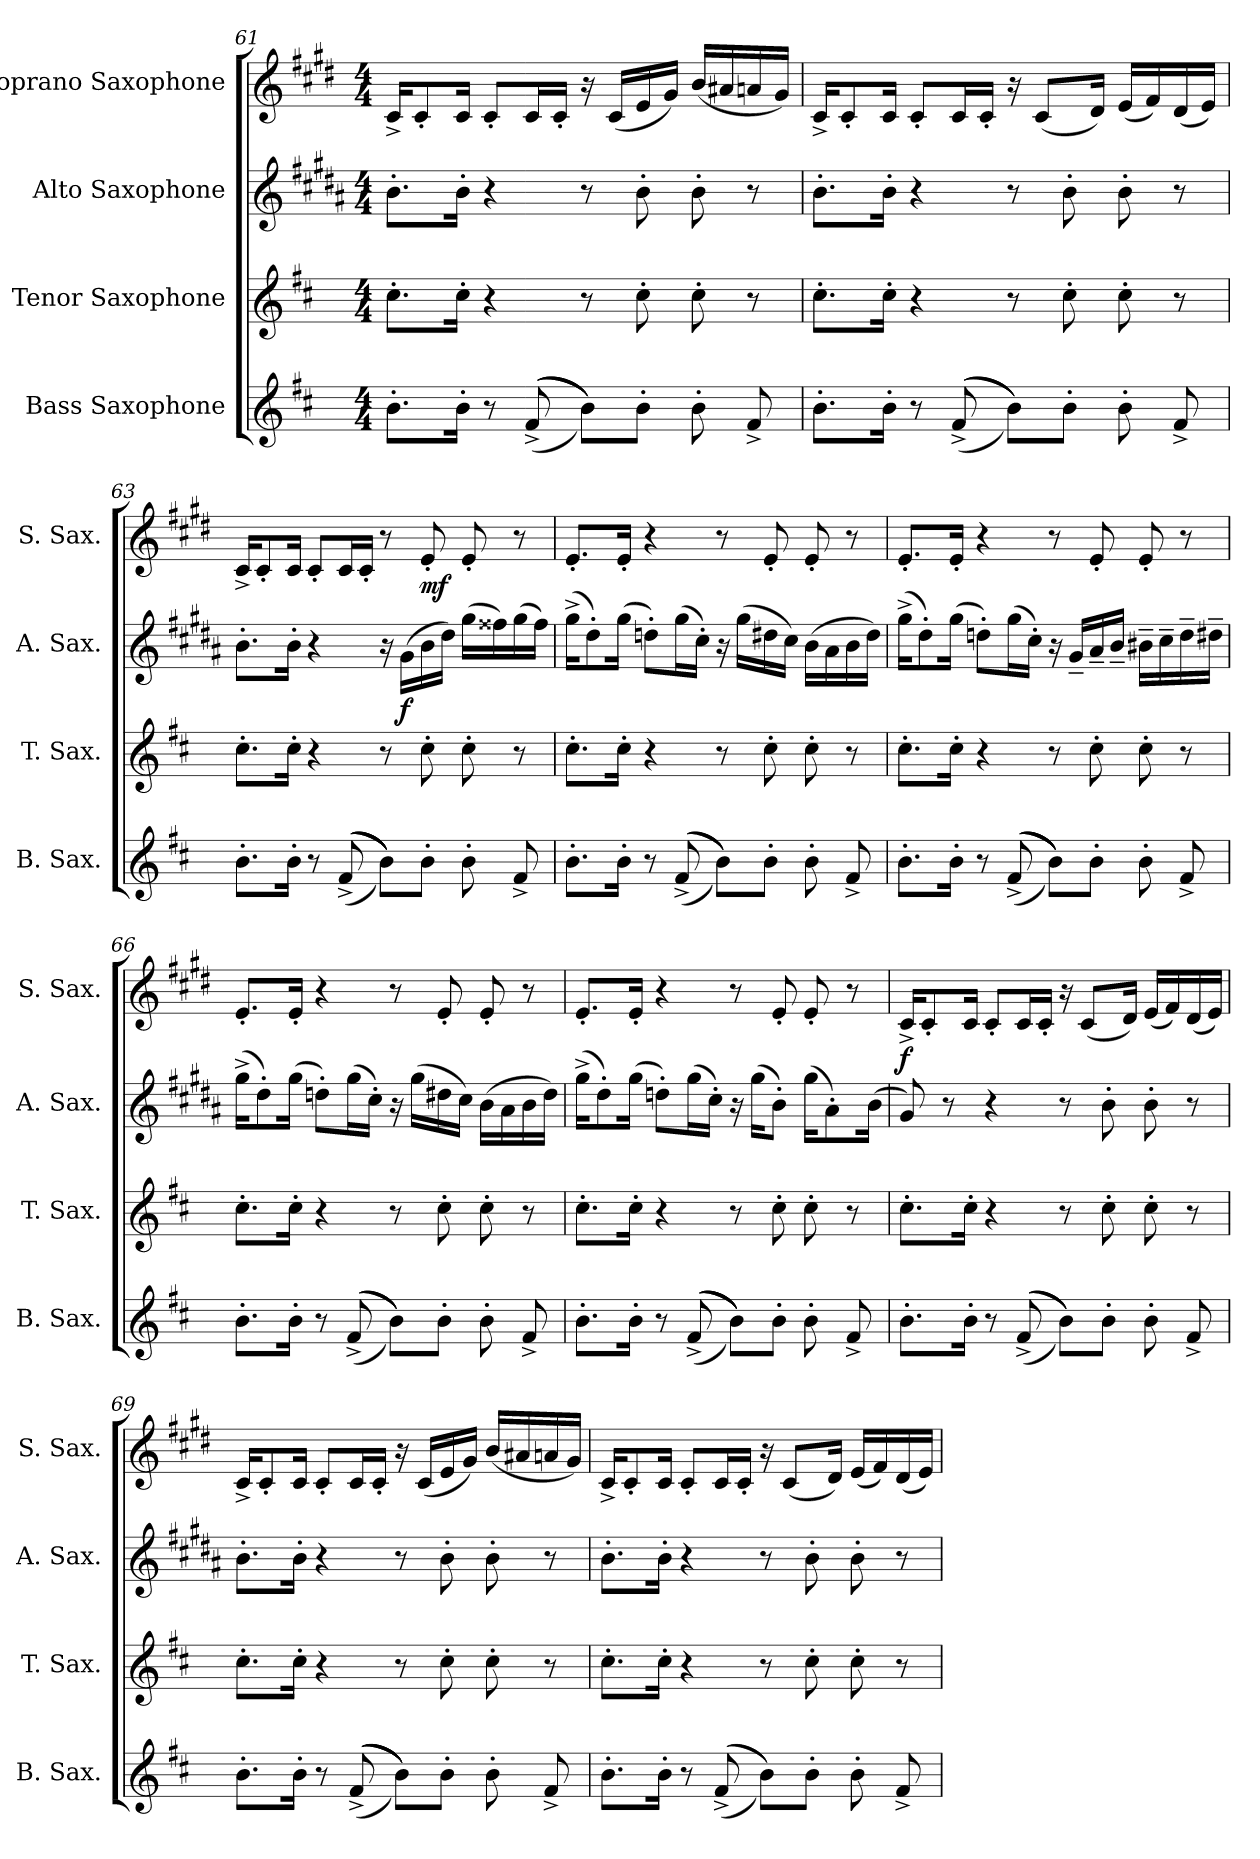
**kern	**kern	**kern	**dynam	**kern	**dynam
*part4	*part3	*part2	*part2	*part1	*part1
*staff4	*staff3	*staff2	*staff2	*staff1	*staff1
*I"Bass Saxophone	*I"Tenor Saxophone	*I"Alto Saxophone	*	*I"Soprano Saxophone	*
*I'B. Sax.	*I'T. Sax.	*I'A. Sax.	*	*I'S. Sax.	*
!!LO:LB:g=z
*clefG2	*clefG2	*clefG2	*	*clefG2	*
*ITrd15c26	*ITrd8c14	*ITrd5c9	*	*ITrd1c2	*
*k[f#c#]	*k[f#c#]	*k[f#c#]	*	*k[f#c#]	*
*M4/4	*M4/4	*M4/4	*	*M4/4	*
=61	=61	=61	=61	=61	=61
8.BB'\L	8.c#'\L	8.d'\L	.	16B^/KL	.
.	.	.	.	8B'/	.
16BB'\Jk	16c#'\Jk	16d'\Jk	.	16B/Jk	.
8r	4r	4r	.	8B'/L	.
(>(>(>(>(>8FF#^/	.	.	.	16B/L	.
.	.	.	.	16B'/JJ	.
8BB\L)))))	8r	8r	.	16r	.
.	.	.	.	(<16B/LL	.
8BB'\J	8c#'\	8d'\	.	16d/	.
.	.	.	.	16f#/JJ)	.
8BB'\	8c#'\	8d'\	.	(<16a/LL	.
.	.	.	.	16g#X/	.
8FF#^/	8r	8r	.	16gn/	.
.	.	.	.	16f#/JJ)	.
=62	=62	=62	=62	=62	=62
8.BB'\L	8.c#'\L	8.d'\L	.	16B^/KL	.
.	.	.	.	8B'/	.
16BB'\Jk	16c#'\Jk	16d'\Jk	.	16B/Jk	.
8r	4r	4r	.	8B'/L	.
(>(>(>(>8FF#^/	.	.	.	16B/L	.
.	.	.	.	16B'/JJ	.
8BB\L))))	8r	8r	.	16r	.
.	.	.	.	(<8B/L	.
8BB'\J	8c#'\	8d'\	.	.	.
.	.	.	.	16c#/Jk)	.
8BB'\	8c#'\	8d'\	.	(<16d/LL	.
.	.	.	.	16e/)	.
8FF#^/	8r	8r	.	(<16c#/	.
.	.	.	.	16d/JJ)	.
=63	=63	=63	=63	=63	=63
8.BB'\L	8.c#'\L	8.d'\L	.	16B^/KL	.
.	.	.	.	8B'/	.
16BB'\Jk	16c#'\Jk	16d'\Jk	.	16B/Jk	.
8r	4r	4r	.	8B'/L	.
(>(>(>(>(>8FF#^/	.	.	.	16B/L	.
.	.	.	.	16B'/JJ	.
8BB\L)))))	8r	16r	.	8r	.
!	!	!	!LO:DY:b	!	!
.	.	(>16B\LL	f	.	.
!	!	!	!	!	!LO:DY:b
8BB'\J	8c#'\	16d\	.	8d'/	mf
.	.	16f#\JJ)	.	.	.
8BB'\	8c#'\	(>16b\LL	.	8d'/	.
.	.	16a#X\)	.	.	.
8FF#^/	8r	(>16b\	.	8r	.
.	.	16a#\JJ)	.	.	.
!!LO:LB:g=z
=64	=64	=64	=64	=64	=64
8.BB'\L	8.c#'\L	(>16b^\KL	.	8.d'/L	.
.	.	8f#'\)	.	.	.
16BB'\Jk	16c#'\Jk	(>16b\Jk	.	16d'/Jk	.
8r	4r	8fn'\L)	.	4r	.
(>(>(>(>8FF#^/	.	(>16b\L	.	.	.
.	.	16e'\JJ)	.	.	.
8BB\L))))	8r	16r	.	8r	.
.	.	(>16b\LL	.	.	.
8BB'\J	8c#'\	16f#X\	.	8d'/	.
.	.	16e\JJ)	.	.	.
8BB'\	8c#'\	(>16d\LL	.	8d'/	.
.	.	16c#\	.	.	.
8FF#^/	8r	16d\	.	8r	.
.	.	16f#\JJ)	.	.	.
=65	=65	=65	=65	=65	=65
8.BB'\L	8.c#'\L	(>16b^\KL	.	8.d'/L	.
.	.	8f#'\)	.	.	.
16BB'\Jk	16c#'\Jk	(>16b\Jk	.	16d'/Jk	.
8r	4r	8fn'\L)	.	4r	.
(>(>(>(>(>8FF#^/	.	(>16b\L	.	.	.
.	.	16e'\JJ)	.	.	.
8BB\L)))))	8r	16r	.	8r	.
.	.	16B~/LL	.	.	.
8BB'\J	8c#'\	16c#~/	.	8d'/	.
.	.	16d~/JJ	.	.	.
8BB'\	8c#'\	16d#X~\LL	.	8d'/	.
.	.	16e~\	.	.	.
8FF#^/	8r	16f~\	.	8r	.
.	.	16f#X~\JJ	.	.	.
=66	=66	=66	=66	=66	=66
8.BB'\L	8.c#'\L	(>16b^\KL	.	8.d'/L	.
.	.	8f#'\)	.	.	.
16BB'\Jk	16c#'\Jk	(>16b\Jk	.	16d'/Jk	.
8r	4r	8fn'\L)	.	4r	.
(>(>(>(>8FF#^/	.	(>16b\L	.	.	.
.	.	16e'\JJ)	.	.	.
8BB\L))))	8r	16r	.	8r	.
.	.	(>16b\LL	.	.	.
8BB'\J	8c#'\	16f#X\	.	8d'/	.
.	.	16e\JJ)	.	.	.
8BB'\	8c#'\	(>16d\LL	.	8d'/	.
.	.	16c#\	.	.	.
8FF#^/	8r	16d\	.	8r	.
.	.	16f#\JJ)	.	.	.
!!LO:PB:g=z
=67	=67	=67	=67	=67	=67
8.BB'\L	8.c#'\L	(>16b^\KL	.	8.d'/L	.
.	.	8f#'\)	.	.	.
16BB'\Jk	16c#'\Jk	(>16b\Jk	.	16d'/Jk	.
8r	4r	8fn'\L)	.	4r	.
(>(>(>(>(>8FF#^/	.	(>16b\L	.	.	.
.	.	16e'\JJ)	.	.	.
8BB\L)))))	8r	16r	.	8r	.
.	.	(>16b\KL	.	.	.
8BB'\J	8c#'\	8d'\J)	.	8d'/	.
8BB'\	8c#'\	(>16b\KL	.	8d'/	.
.	.	8c#'\)	.	.	.
8FF#^/	8r	.	.	8r	.
.	.	(>16d\Jk	.	.	.
=68	=68	=68	=68	=68	=68
!	!	!	!	!	!LO:DY:b
8.BB'\L	8.c#'\L	8B/)	.	16B^/KL	f
.	.	.	.	8B'/	.
.	.	8r	.	.	.
16BB'\Jk	16c#'\Jk	.	.	16B/Jk	.
8r	4r	4r	.	8B'/L	.
(>(>(>(>8FF#^/	.	.	.	16B/L	.
.	.	.	.	16B'/JJ	.
8BB\L))))	8r	8r	.	16r	.
.	.	.	.	(<8B/L	.
8BB'\J	8c#'\	8d'\	.	.	.
.	.	.	.	16c#/Jk)	.
8BB'\	8c#'\	8d'\	.	(<16d/LL	.
.	.	.	.	16e/)	.
8FF#^/	8r	8r	.	(<16c#/	.
.	.	.	.	16d/JJ)	.
=69	=69	=69	=69	=69	=69
8.BB'\L	8.c#'\L	8.d'\L	.	16B^/KL	.
.	.	.	.	8B'/	.
16BB'\Jk	16c#'\Jk	16d'\Jk	.	16B/Jk	.
8r	4r	4r	.	8B'/L	.
(>(>(>(>(>8FF#^/	.	.	.	16B/L	.
.	.	.	.	16B'/JJ	.
8BB\L)))))	8r	8r	.	16r	.
.	.	.	.	(<16B/LL	.
8BB'\J	8c#'\	8d'\	.	16d/	.
.	.	.	.	16f#/JJ)	.
8BB'\	8c#'\	8d'\	.	(<16a/LL	.
.	.	.	.	16g#X/	.
8FF#^/	8r	8r	.	16gn/	.
.	.	.	.	16f#/JJ)	.
!!LO:LB:g=z
=70	=70	=70	=70	=70	=70
8.BB'\L	8.c#'\L	8.d'\L	.	16B^/KL	.
.	.	.	.	8B'/	.
16BB'\Jk	16c#'\Jk	16d'\Jk	.	16B/Jk	.
8r	4r	4r	.	8B'/L	.
(>(>(>8FF#^/	.	.	.	16B/L	.
.	.	.	.	16B'/JJ	.
8BB\L)))	8r	8r	.	16r	.
.	.	.	.	(<8B/L	.
8BB'\J	8c#'\	8d'\	.	.	.
.	.	.	.	16c#/Jk)	.
8BB'\	8c#'\	8d'\	.	(<16d/LL	.
.	.	.	.	16e/)	.
8FF#^/	8r	8r	.	(<16c#/	.
.	.	.	.	16d/JJ)	.
=	=	=	=	=	=
*-	*-	*-	*-	*-	*-
